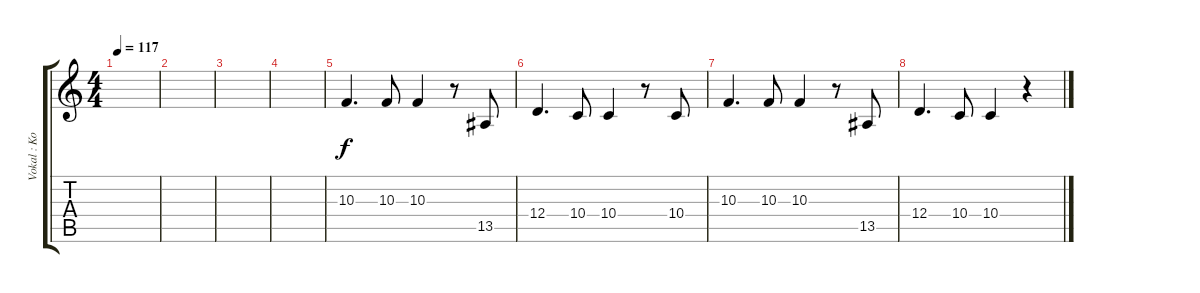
\track ("Vokal : Kotobuki Tsumugi - Chan" "Vokal : Ko") {instrument ocarina}
\staff {score tabs}
\tuning (E4 B3 G3 D3 A2 E2) {hide}
\ts (4 4)
\tempo 117
\clef g2
\ks c
|
|
|
|
10.3.4{d} 10.3.8 10.3.4 r.8 13.5.8 |
12.4.4{d} 10.4.8 10.4.4 r.8 10.4.8 |
10.3.4{d} 10.3.8 10.3.4 r.8 13.5.8 |
12.4.4{d} 10.4.8 10.4.4 r.4
